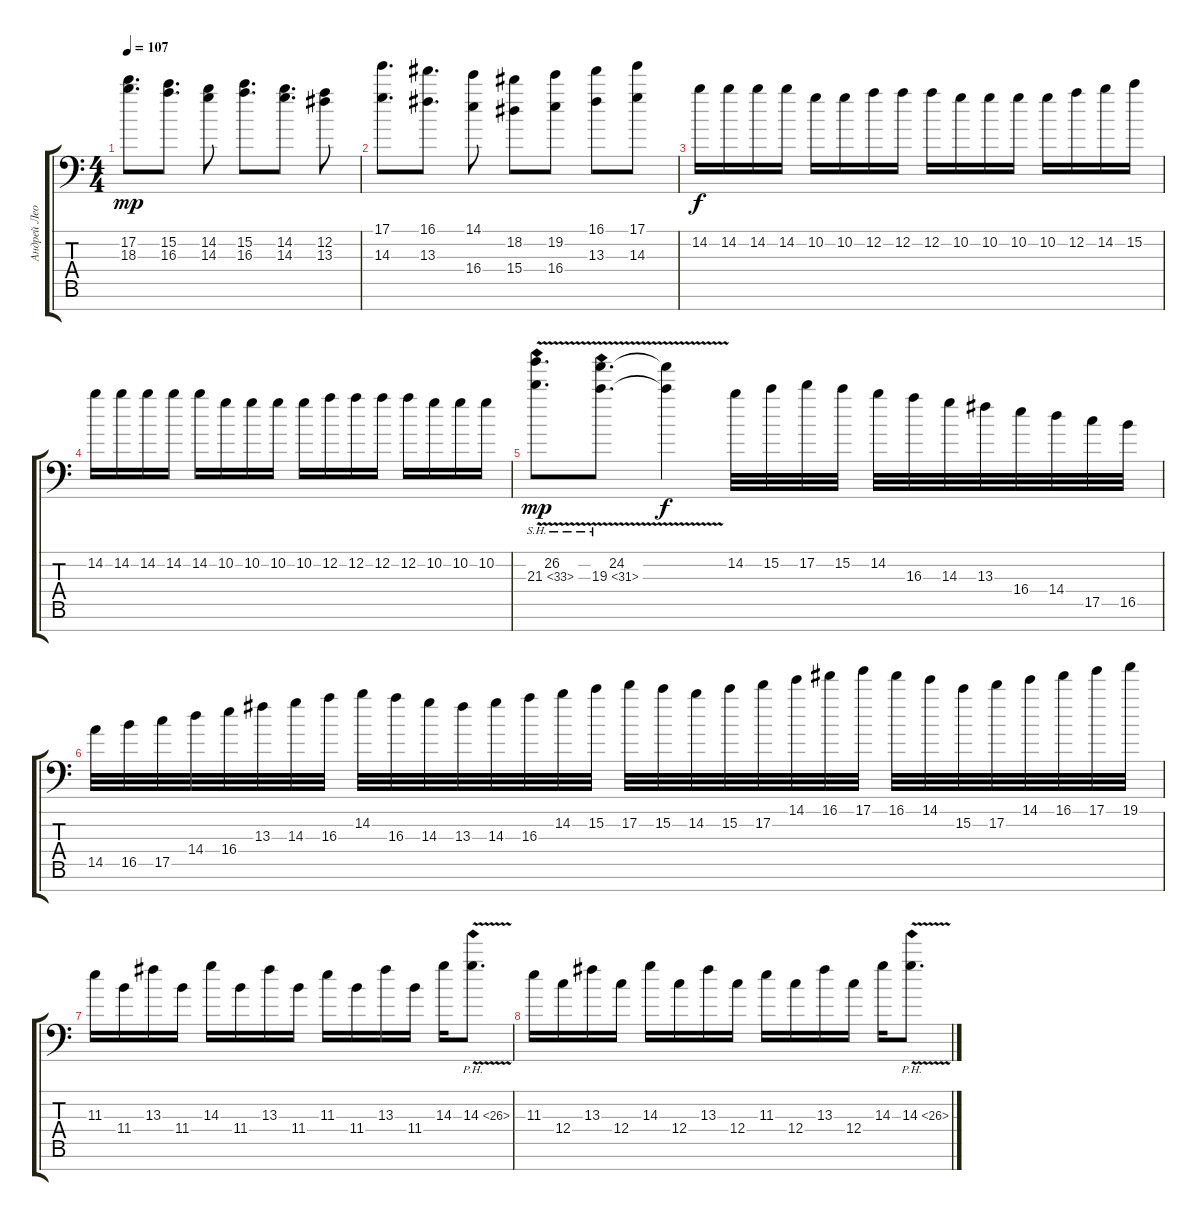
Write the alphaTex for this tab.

\track ("Андрей Леонтьев" "Андрей Лео") {instrument distortionguitar}
\staff {score tabs}
\tuning (D4 A3 F3 C3 G2 D2 A1) {hide}
\ts (4 4)
\tempo 107
\clef f4
\ks c
(17.2 18.3).8{d dy mp} (15.2 16.3).8{d} (14.2 14.3).8 (15.2 16.3).8{d} (14.2 14.3).8{d} (12.2 13.3).8 |
(17.1 14.3).8{d} (16.1 13.3).8{d} (14.1 16.4).8 (18.2 15.4).8 (19.2 16.4).8 (16.1 13.3).8 (17.1 14.3).8 |
14.2.16{dy f} 14.2.16 14.2.16 14.2.16 10.2.16 10.2.16 12.2.16 12.2.16 12.2.16 10.2.16 10.2.16 10.2.16 10.2.16 12.2.16 14.2.16 15.2.16 |
14.2.16 14.2.16 14.2.16 14.2.16 14.2.16 10.2.16 10.2.16 10.2.16 10.2.16 12.2.16 12.2.16 12.2.16 12.2.16 10.2.16 10.2.16 10.2.16 |
(26.2 21.3{sh 12 v}).8{d dy mp} (24.2 19.3{sh 12 v}).8{d} (24.2{t} 19.3{t}).4{dy f} 14.2.32 15.2.32 17.2.32 15.2.32 14.2.32 16.3.32 14.3.32 13.3.32 16.4.32 14.4.32 17.5.32 16.5.32 |
14.5.32 16.5.32 17.5.32 14.4.32 16.4.32 13.3.32 14.3.32 16.3.32 14.2.32 16.3.32 14.3.32 13.3.32 14.3.32 16.3.32 14.2.32 15.2.32 17.2.32 15.2.32 14.2.32 15.2.32 17.2.32 14.1.32 16.1.32 17.1.32 16.1.32 14.1.32 15.2.32 17.2.32 14.1.32 16.1.32 17.1.32 19.1.32 |
11.3.16 11.4.16 13.3.16 11.4.16 14.3.16 11.4.16 13.3.16 11.4.16 11.3.16 11.4.16 13.3.16 11.4.16 14.3.16 14.3{ph 12 v}.8{d} |
11.3.16 12.4.16 13.3.16 12.4.16 14.3.16 12.4.16 13.3.16 12.4.16 11.3.16 12.4.16 13.3.16 12.4.16 14.3.16 14.3{ph 12 v}.8{d}
